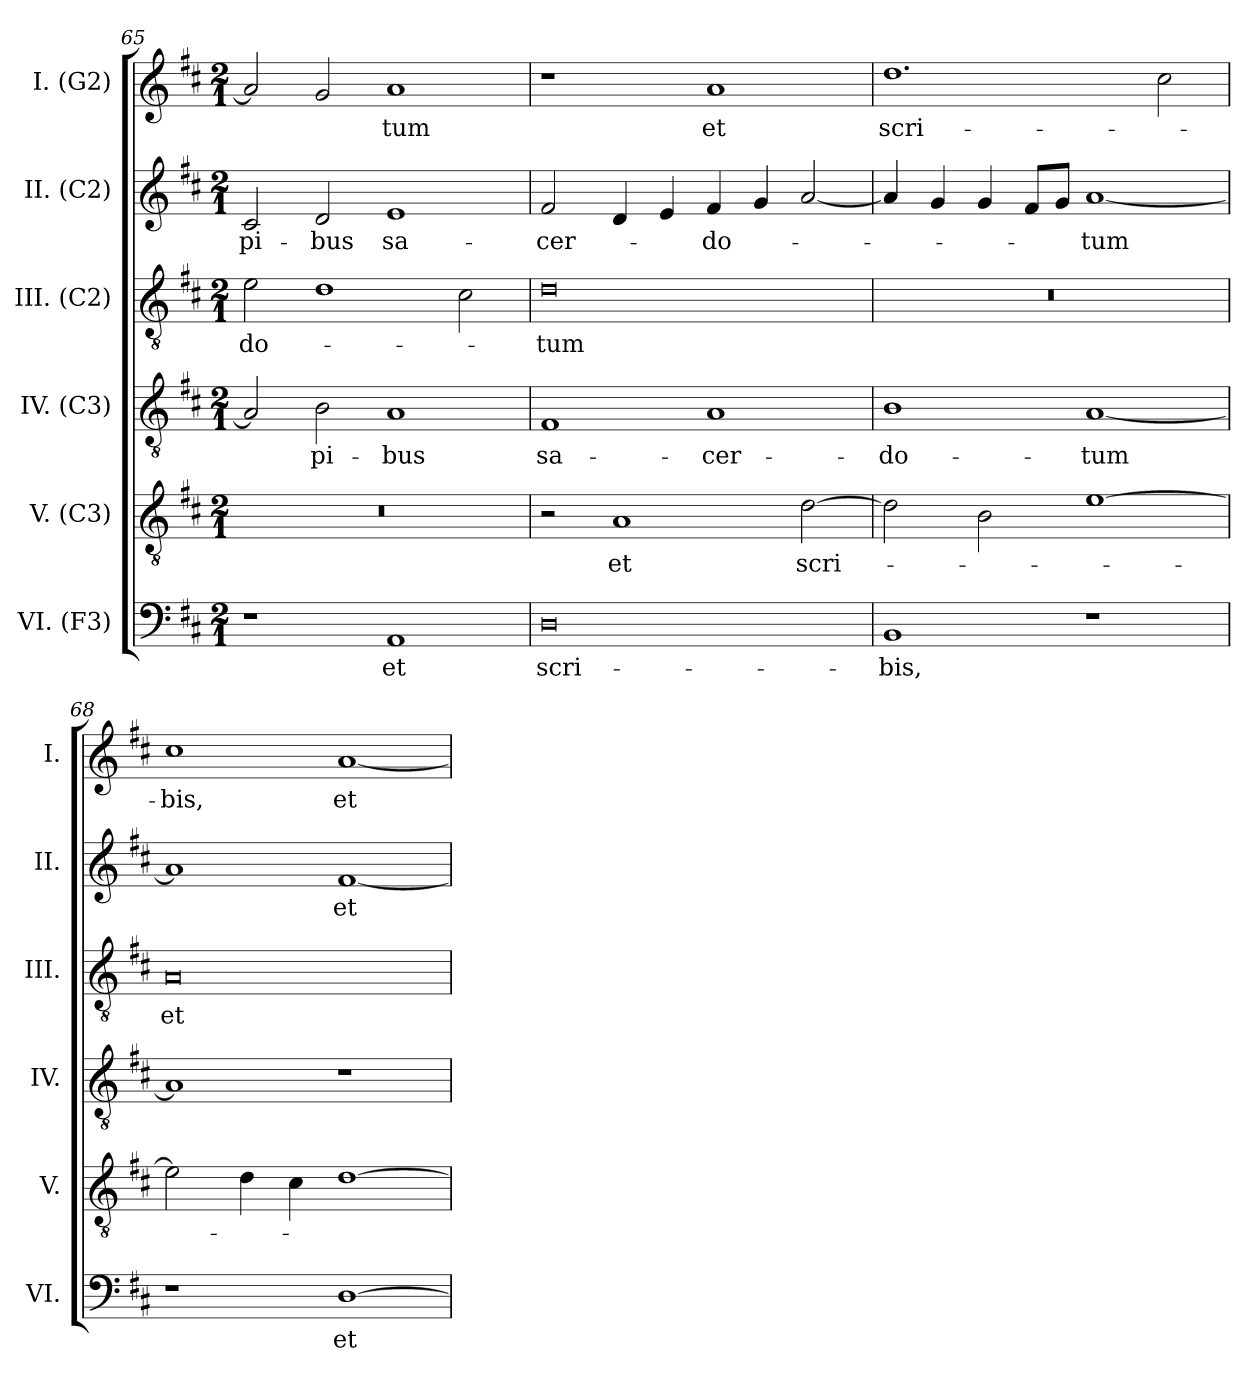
**kern	**text	**kern	**text	**kern	**text	**kern	**text	**kern	**text	**kern	**text
*part6	*part6	*part5	*part5	*part4	*part4	*part3	*part3	*part2	*part2	*part1	*part1
*staff6	*staff6	*staff5	*staff5	*staff4	*staff4	*staff3	*staff3	*staff2	*staff2	*staff1	*staff1
*I"VI. (F3)	*	*I"V. (C3)	*	*I"IV. (C3)	*	*I"III. (C2)	*	*I"II. (C2)	*	*I"I. (G2)	*
*I'VI.	*	*I'V.	*	*I'IV.	*	*I'III.	*	*I'II.	*	*I'I.	*
*clefF4	*	*clefGv2	*	*clefGv2	*	*clefGv2	*	*clefG2	*	*clefG2	*
*	*	*	*	*	*	*ITrd7c12	*	*	*	*	*
*k[f#c#]	*	*k[f#c#]	*	*k[f#c#]	*	*k[f#c#]	*	*k[f#c#]	*	*k[f#c#]	*
*D:	*	*D:	*	*D:	*	*D:	*	*D:	*	*D:	*
*M2/1	*	*M2/1	*	*M2/1	*	*M2/1	*	*M2/1	*	*M2/1	*
=65	=65	=65	=65	=65	=65	=65	=65	=65	=65	=65	=65
!	!	!LO:N:vis=1	!	!	!	!	!	!	!	!	!
!	!	!	!	!	!	!	!LO:LY:b:color=#000000	!	!	!	!
!	!	!	!	!	!	!	!	!	!LO:LY:b:color=#000000	!	!
1r	.	0r	.	2Ai/]	.	2Ei\	-do-	2c#i/	-pi-	2ai/]	.
!	!	!	!	!	!LO:LY:b:color=#000000	!	!	!	!	!	!
!	!	!	!	!	!	!	!	!	!LO:LY:b:color=#000000	!	!
.	.	.	.	2Bi\	-pi-	1Di	.	2di/	-bus	2gi/	.
!	!LO:LY:b:color=#000000	!	!	!	!	!	!	!	!	!	!
!	!	!	!	!	!LO:LY:b:color=#000000	!	!	!	!	!	!
!	!	!	!	!	!	!	!	!	!LO:LY:b:color=#000000	!	!
!	!	!	!	!	!	!	!	!	!	!	!LO:LY:b:color=#000000
1AAi	et	.	.	1Ai	-bus	.	.	1ei	sa-	1ai	-tum
.	.	.	.	.	.	2C#i\	.	.	.	.	.
=66	=66	=66	=66	=66	=66	=66	=66	=66	=66	=66	=66
!	!LO:LY:b:color=#000000	!	!	!	!	!	!	!	!	!	!
!	!	!	!	!	!LO:LY:b:color=#000000	!	!	!	!	!	!
!	!	!	!	!	!	!	!LO:LY:b:color=#000000	!	!	!	!
!	!	!	!	!	!	!	!	!	!LO:LY:b:color=#000000	!	!
0Di	scri-	2r	.	1F#i	sa-	0Di	-tum	2f#i/	-cer-	1r	.
!	!	!	!LO:LY:b:color=#000000	!	!	!	!	!	!	!	!
.	.	1Ai	et	.	.	.	.	4di/	.	.	.
.	.	.	.	.	.	.	.	4ei/	.	.	.
!	!	!	!	!	!LO:LY:b:color=#000000	!	!	!	!	!	!
!	!	!	!	!	!	!	!	!	!LO:LY:b:color=#000000	!	!
!	!	!	!	!	!	!	!	!	!	!	!LO:LY:b:color=#000000
.	.	.	.	1Ai	-cer-	.	.	4f#i/	-do-	1ai	et
.	.	.	.	.	.	.	.	4gi/	.	.	.
!	!	!	!LO:LY:b:color=#000000	!	!	!	!	!	!	!	!
.	.	[2di\	scri-	.	.	.	.	[2ai/	.	.	.
=67	=67	=67	=67	=67	=67	=67	=67	=67	=67	=67	=67
!	!LO:LY:b:color=#000000	!	!	!	!	!	!	!	!	!	!
!	!	!	!	!	!LO:LY:b:color=#000000	!LO:N:vis=1	!	!	!	!	!
!	!	!	!	!	!	!	!	!	!	!	!LO:LY:b:color=#000000
1BBi	-bis,	2di\]	.	1Bi	-do-	0r	.	4ai/]	.	1.ddi	scri-
.	.	.	.	.	.	.	.	4gi/	.	.	.
.	.	2Bi\	.	.	.	.	.	4gi/	.	.	.
.	.	.	.	.	.	.	.	8f#i/L	.	.	.
.	.	.	.	.	.	.	.	8gi/J	.	.	.
!	!	!	!	!	!LO:LY:b:color=#000000	!	!	!	!	!	!
!	!	!	!	!	!	!	!	!	!LO:LY:b:color=#000000	!	!
1r	.	[1ei	.	[1Ai	-tum	.	.	[1ai	-tum	.	.
.	.	.	.	.	.	.	.	.	.	2cc#i\	.
=68	=68	=68	=68	=68	=68	=68	=68	=68	=68	=68	=68
!	!	!	!	!	!	!	!LO:LY:b:color=#000000	!	!	!	!
!	!	!	!	!	!	!	!	!	!	!	!LO:LY:b:color=#000000
1r	.	2ei\]	.	1Ai]	.	0AAi	et	1ai]	.	1cc#i	-bis,
.	.	4di\	.	.	.	.	.	.	.	.	.
.	.	4c#i\	.	.	.	.	.	.	.	.	.
!	!LO:LY:b:color=#000000	!	!	!	!	!	!	!	!	!	!
!	!	!	!	!	!	!	!	!	!LO:LY:b:color=#000000	!	!
!	!	!	!	!	!	!	!	!	!	!	!LO:LY:b:color=#000000
[1Di	et	[1di	.	1r	.	.	.	[1f#i	et	[1ai	et
=	=	=	=	=	=	=	=	=	=	=	=
*-	*-	*-	*-	*-	*-	*-	*-	*-	*-	*-	*-
